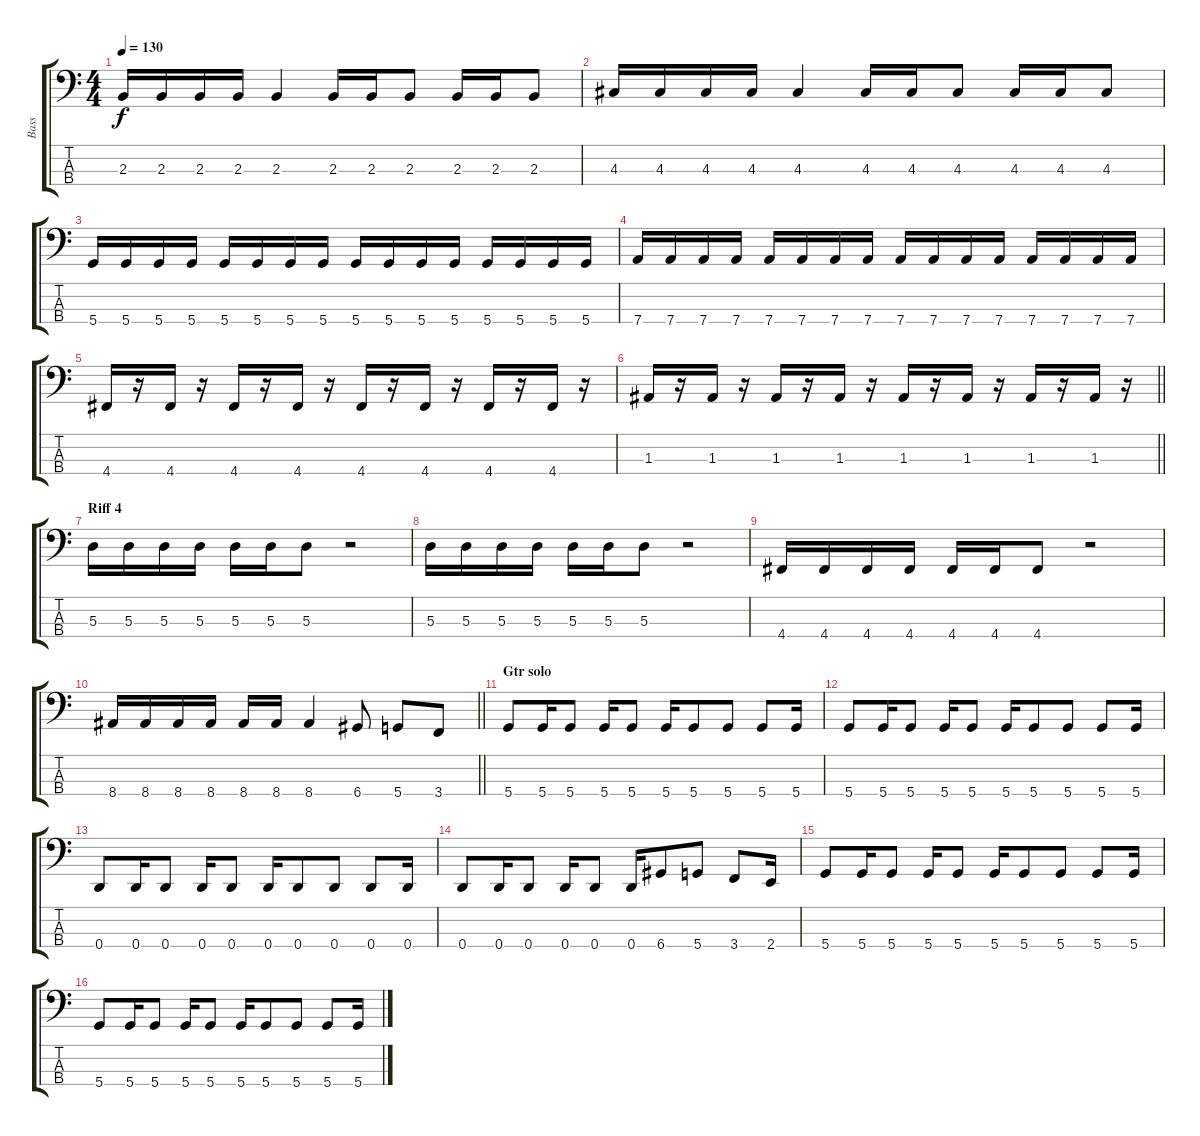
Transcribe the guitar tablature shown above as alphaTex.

\track ("Bass" "Bass") {instrument electricbassfinger}
\staff {score tabs}
\tuning (G2 D2 A1 D1) {hide}
\ts (4 4)
\tempo 130
\clef f4
\ks c
2.3.16{dy f} 2.3.16 2.3.16 2.3.16 2.3.4 2.3.16 2.3.16 2.3.8 2.3.16 2.3.16 2.3.8 |
4.3.16 4.3.16 4.3.16 4.3.16 4.3.4 4.3.16 4.3.16 4.3.8 4.3.16 4.3.16 4.3.8 |
5.4.16 5.4.16 5.4.16 5.4.16 5.4.16 5.4.16 5.4.16 5.4.16 5.4.16 5.4.16 5.4.16 5.4.16 5.4.16 5.4.16 5.4.16 5.4.16 |
7.4.16 7.4.16 7.4.16 7.4.16 7.4.16 7.4.16 7.4.16 7.4.16 7.4.16 7.4.16 7.4.16 7.4.16 7.4.16 7.4.16 7.4.16 7.4.16 |
4.4.16 r.16 4.4.16 r.16 4.4.16 r.16 4.4.16 r.16 4.4.16 r.16 4.4.16 r.16 4.4.16 r.16 4.4.16 r.16 |
\barLineRight lightlight
1.3.16 r.16 1.3.16 r.16 1.3.16 r.16 1.3.16 r.16 1.3.16 r.16 1.3.16 r.16 1.3.16 r.16 1.3.16 r.16 |
\section ("" "Riff 4")
5.3.16 5.3.16 5.3.16 5.3.16 5.3.16 5.3.16 5.3.8 r.2 |
5.3.16 5.3.16 5.3.16 5.3.16 5.3.16 5.3.16 5.3.8 r.2 |
4.4.16 4.4.16 4.4.16 4.4.16 4.4.16 4.4.16 4.4.8 r.2 |
\barLineRight lightlight
8.4.16 8.4.16 8.4.16 8.4.16 8.4.16 8.4.16 8.4.4 6.4.8 5.4.8 3.4.8 |
\section ("" "Gtr solo")
5.4.8 5.4.16 5.4.8 5.4.16 5.4.8 5.4.16 5.4.8 5.4.8 5.4.8 5.4.16 |
5.4.8 5.4.16 5.4.8 5.4.16 5.4.8 5.4.16 5.4.8 5.4.8 5.4.8 5.4.16 |
0.4.8 0.4.16 0.4.8 0.4.16 0.4.8 0.4.16 0.4.8 0.4.8 0.4.8 0.4.16 |
0.4.8 0.4.16 0.4.8 0.4.16 0.4.8 0.4.16 6.4.8 5.4.8 3.4.8 2.4.16 |
5.4.8 5.4.16 5.4.8 5.4.16 5.4.8 5.4.16 5.4.8 5.4.8 5.4.8 5.4.16 |
5.4.8 5.4.16 5.4.8 5.4.16 5.4.8 5.4.16 5.4.8 5.4.8 5.4.8 5.4.16
